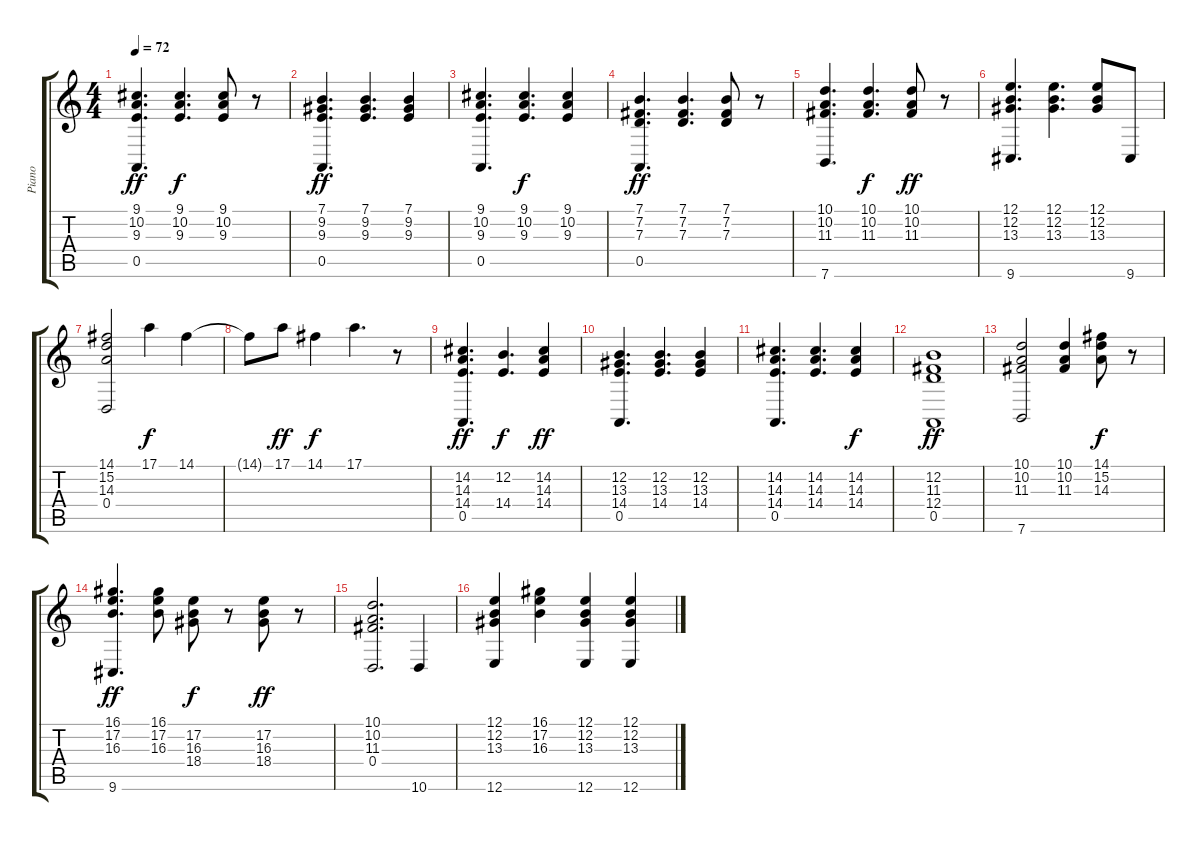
\track ("Piano" "Piano") {instrument acousticgrandpiano}
\staff {score tabs}
\tuning (E4 B3 G3 D3 A2 E2) {hide}
\ts (4 4)
\tempo 72
\clef g2
\ks c
(9.1 10.2 9.3 0.5).4{d dy ff} (9.1 10.2 9.3).4{d dy f} (9.1 10.2 9.3).8 r.8 |
(7.1 9.2 9.3 0.5).4{d dy ff} (7.1 9.2 9.3).4{d} (7.1 9.2 9.3).4 |
(9.1 10.2 9.3 0.5).4{d} (9.1 10.2 9.3).4{d dy f} (9.1 10.2 9.3).4 |
(7.1 7.2 7.3 0.5).4{d dy ff} (7.1 7.2 7.3).4{d} (7.1 7.2 7.3).8 r.8 |
(10.1 10.2 11.3 7.6).4{d} (10.1 10.2 11.3).4{d dy f} (10.1 10.2 11.3).8{dy ff} r.8 |
(12.1 12.2 13.3 9.6).4{d} (12.1 12.2 13.3).4{d} (12.1 12.2 13.3).8 9.6.8 |
(14.1 15.2 14.3 0.4).2 17.1.4{dy f} 14.1.4 |
14.1{t}.8 17.1.8{dy ff} 14.1.4{dy f} 17.1.4{d} r.8 |
(14.2 14.3 14.4 0.5).4{d dy ff} (12.2 14.4).4{d dy f} (14.2 14.3 14.4).4{dy ff} |
(12.2 13.3 14.4 0.5).4{d} (12.2 13.3 14.4).4{d} (12.2 13.3 14.4).4 |
(14.2 14.3 14.4 0.5).4{d} (14.2 14.3 14.4).4{d} (14.2 14.3 14.4).4{dy f} |
(12.2 11.3 12.4 0.5).1{dy ff} |
(10.1 10.2 11.3 7.6).2 (10.1 10.2 11.3).4 (14.1 15.2 14.3).8{dy f} r.8 |
(16.1 17.2 16.3 9.6).4{d dy ff} (16.1 17.2 16.3).8 (17.2 16.3 18.4).8{dy f} r.8 (17.2 16.3 18.4).8{dy ff} r.8 |
(10.1 10.2 11.3 0.4).2{d} 10.6.4 |
(12.1 12.2 13.3 12.6).4 (16.1 17.2 16.3).4 (12.1 12.2 13.3 12.6).4 (12.1 12.2 13.3 12.6).4
